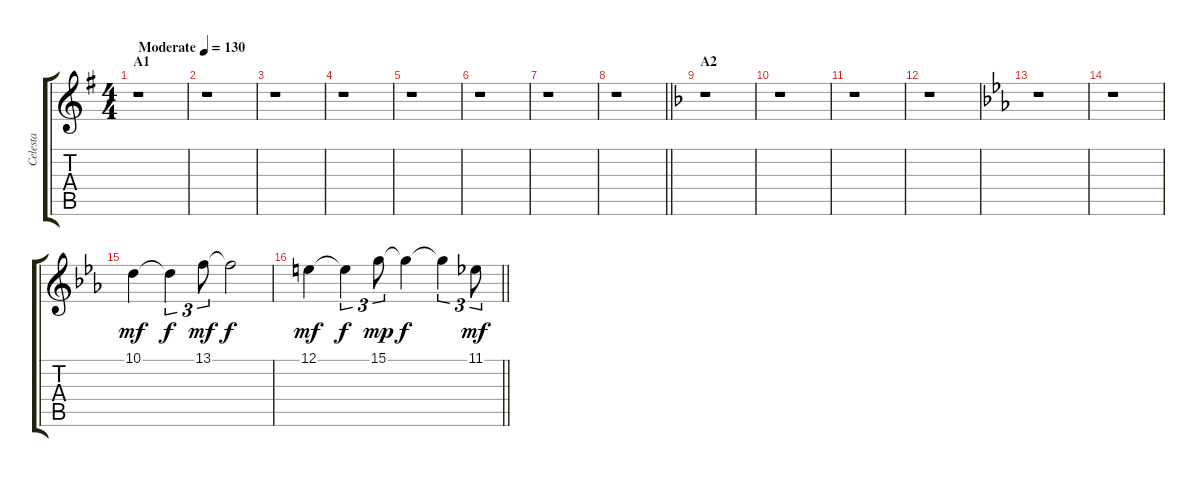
\track ("Celesta" "Celesta") {instrument celesta}
\staff {score tabs}
\tuning (E4 B3 G3 D3 A2 E2) {hide}
\ts (4 4)
\section ("" "A1")
\tempo (130 "Moderate")
\clef g2
\ks g
r.1{dy mf instrument celesta} |
r.1 |
r.1 |
r.1 |
r.1 |
r.1 |
r.1 |
\barLineRight lightlight
r.1 |
\section ("" "A2")
\ks f
r.1 |
r.1 |
r.1 |
r.1 |
\ks eb
r.1 |
r.1 |
10.1.4 10.1{t}.4{tu (3 2) dy f} 13.1.8{tu (3 2) dy mf} 13.1{t}.2{dy f} |
\barLineRight lightlight
12.1.4{dy mf} 12.1{t}.4{tu (3 2) dy f} 15.1.8{tu (3 2) dy mp} 15.1{t}.4{dy f} 15.1{t}.4{tu (3 2)} 11.1.8{tu (3 2) dy mf}
